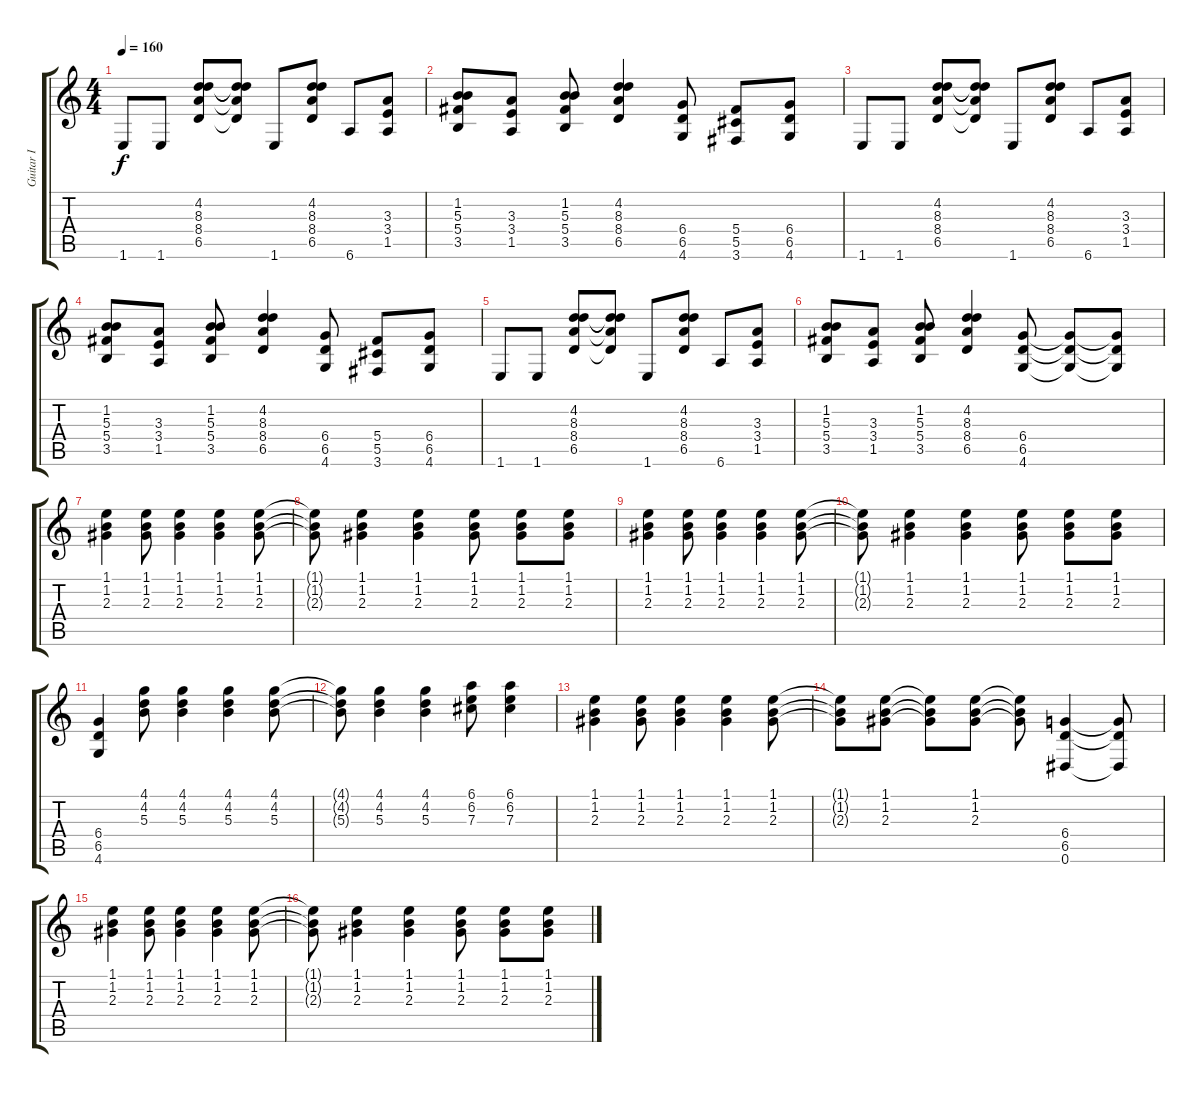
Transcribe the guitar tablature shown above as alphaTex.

\track ("Guitar I" "Guitar I") {instrument distortionguitar}
\staff {score tabs}
\tuning (Eb4 Bb3 Gb3 Db3 Ab2 Eb2) {hide}
\ts (4 4)
\tempo 160
\clef g2
\ks c
1.6.8{dy f} 1.6.8 (4.2 8.3 8.4 6.5).8 (4.2{t} 8.3{t} 8.4{t} 6.5{t}).8 1.6.8 (4.2 8.3 8.4 6.5).8 6.6.8 (3.3 3.4 1.5).8 |
(1.2 5.3 5.4 3.5).8 (3.3 3.4 1.5).8 (1.2 5.3 5.4 3.5).8 (4.2 8.3 8.4 6.5).4 (6.4 6.5 4.6).8 (5.4 5.5 3.6).8 (6.4 6.5 4.6).8 |
1.6.8 1.6.8 (4.2 8.3 8.4 6.5).8 (4.2{t} 8.3{t} 8.4{t} 6.5{t}).8 1.6.8 (4.2 8.3 8.4 6.5).8 6.6.8 (3.3 3.4 1.5).8 |
(1.2 5.3 5.4 3.5).8 (3.3 3.4 1.5).8 (1.2 5.3 5.4 3.5).8 (4.2 8.3 8.4 6.5).4 (6.4 6.5 4.6).8 (5.4 5.5 3.6).8 (6.4 6.5 4.6).8 |
1.6.8 1.6.8 (4.2 8.3 8.4 6.5).8 (4.2{t} 8.3{t} 8.4{t} 6.5{t}).8 1.6.8 (4.2 8.3 8.4 6.5).8 6.6.8 (3.3 3.4 1.5).8 |
(1.2 5.3 5.4 3.5).8 (3.3 3.4 1.5).8 (1.2 5.3 5.4 3.5).8 (4.2 8.3 8.4 6.5).4 (6.4 6.5 4.6).8 (6.4{t} 6.5{t} 4.6{t}).8 (6.4{t} 6.5{t} 4.6{t}).8 |
(1.1 1.2 2.3).4 (1.1 1.2 2.3).8 (1.1 1.2 2.3).4 (1.1 1.2 2.3).4 (1.1 1.2 2.3).8 |
(1.1{t} 1.2{t} 2.3{t}).8 (1.1 1.2 2.3).4 (1.1 1.2 2.3).4 (1.1 1.2 2.3).8 (1.1 1.2 2.3).8 (1.1 1.2 2.3).8 |
(1.1 1.2 2.3).4 (1.1 1.2 2.3).8 (1.1 1.2 2.3).4 (1.1 1.2 2.3).4 (1.1 1.2 2.3).8 |
(1.1{t} 1.2{t} 2.3{t}).8 (1.1 1.2 2.3).4 (1.1 1.2 2.3).4 (1.1 1.2 2.3).8 (1.1 1.2 2.3).8 (1.1 1.2 2.3).8 |
(6.4 6.5 4.6).4 (4.1 4.2 5.3).8 (4.1 4.2 5.3).4 (4.1 4.2 5.3).4 (4.1 4.2 5.3).8 |
(4.1{t} 4.2{t} 5.3{t}).8 (4.1 4.2 5.3).4 (4.1 4.2 5.3).4 (6.1 6.2 7.3).8 (6.1 6.2 7.3).4 |
(1.1 1.2 2.3).4 (1.1 1.2 2.3).8 (1.1 1.2 2.3).4 (1.1 1.2 2.3).4 (1.1 1.2 2.3).8 |
(1.1{t} 1.2{t} 2.3{t}).8 (1.1 1.2 2.3).8 (1.1{t} 1.2{t} 2.3{t}).8 (1.1 1.2 2.3).8 (1.1{t} 1.2{t} 2.3{t}).8 (6.4 6.5 0.6).4 (6.4{t} 6.5{t} 0.6{t}).8 |
(1.1 1.2 2.3).4 (1.1 1.2 2.3).8 (1.1 1.2 2.3).4 (1.1 1.2 2.3).4 (1.1 1.2 2.3).8 |
(1.1{t} 1.2{t} 2.3{t}).8 (1.1 1.2 2.3).4 (1.1 1.2 2.3).4 (1.1 1.2 2.3).8 (1.1 1.2 2.3).8 (1.1 1.2 2.3).8
